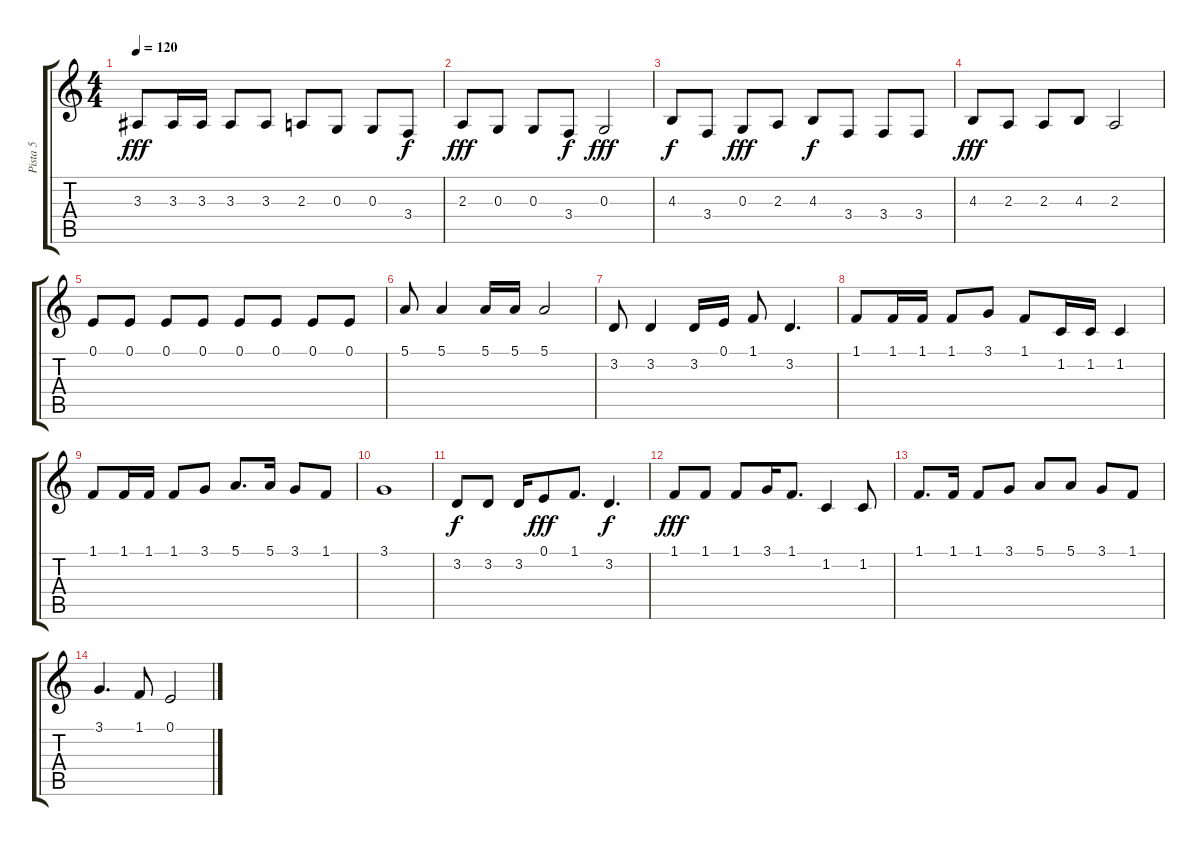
\track ("Pista 5" "Pista 5") {instrument viola}
\staff {score tabs}
\tuning (E4 B3 G3 D3 A2 D2) {hide}
\ts (4 4)
\tempo 120
\clef g2
\ks c
3.3.8{dy fff} 3.3.16 3.3.16 3.3.8 3.3.8 2.3.8 0.3.8 0.3.8 3.4.8{dy f} |
2.3.8{dy fff} 0.3.8 0.3.8 3.4.8{dy f} 0.3.2{dy fff} |
4.3.8{dy f} 3.4.8 0.3.8{dy fff} 2.3.8 4.3.8{dy f} 3.4.8 3.4.8 3.4.8 |
4.3.8{dy fff} 2.3.8 2.3.8 4.3.8 2.3.2 |
0.1.8 0.1.8 0.1.8 0.1.8 0.1.8 0.1.8 0.1.8 0.1.8 |
5.1.8 5.1.4 5.1.16 5.1.16 5.1.2 |
3.2.8 3.2.4 3.2.16 0.1.16 1.1.8 3.2.4{d} |
1.1.8 1.1.16 1.1.16 1.1.8 3.1.8 1.1.8 1.2.16 1.2.16 1.2.4 |
1.1.8 1.1.16 1.1.16 1.1.8 3.1.8 5.1.8{d} 5.1.16 3.1.8 1.1.8 |
3.1.1 |
3.2.8{dy f} 3.2.8 3.2.16 0.1.8{dy fff} 1.1.8{d} 3.2.4{d dy f} |
1.1.8{dy fff} 1.1.8 1.1.8 3.1.16 1.1.8{d} 1.2.4 1.2.8 |
1.1.8{d} 1.1.16 1.1.8 3.1.8 5.1.8 5.1.8 3.1.8 1.1.8 |
3.1.4{d} 1.1.8 0.1.2
